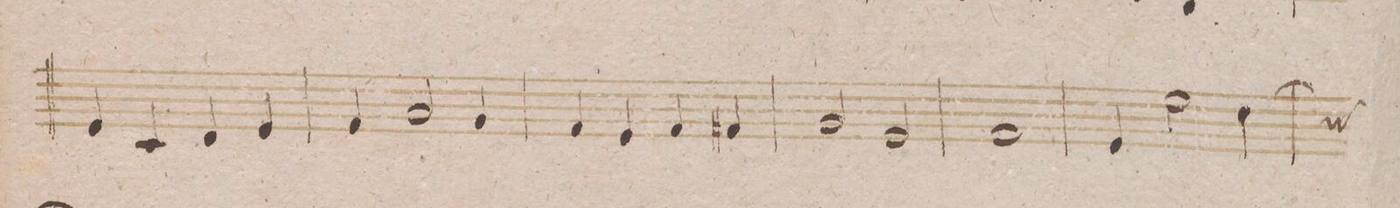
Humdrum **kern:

**kern	**dynam
*I"Oboe 2do	*
*clefG2	*
*k[b-]	*
*met(c)	*
*M4/4	*
4e/	.
4c/	.
4d/	.
4e/	.
=176	=176
4f/	.
2a/	.
4g/	.
=177	=177
4f/	.
4e/	.
4f/	.
4f#X/	.
=178	=178
2g/	.
2e/	.
=179	=179
1f	.
=180	=180
4e/	.
2ee\	.
[>4dd\	.
*custos:cc	*
=181	=181
*-	*-
